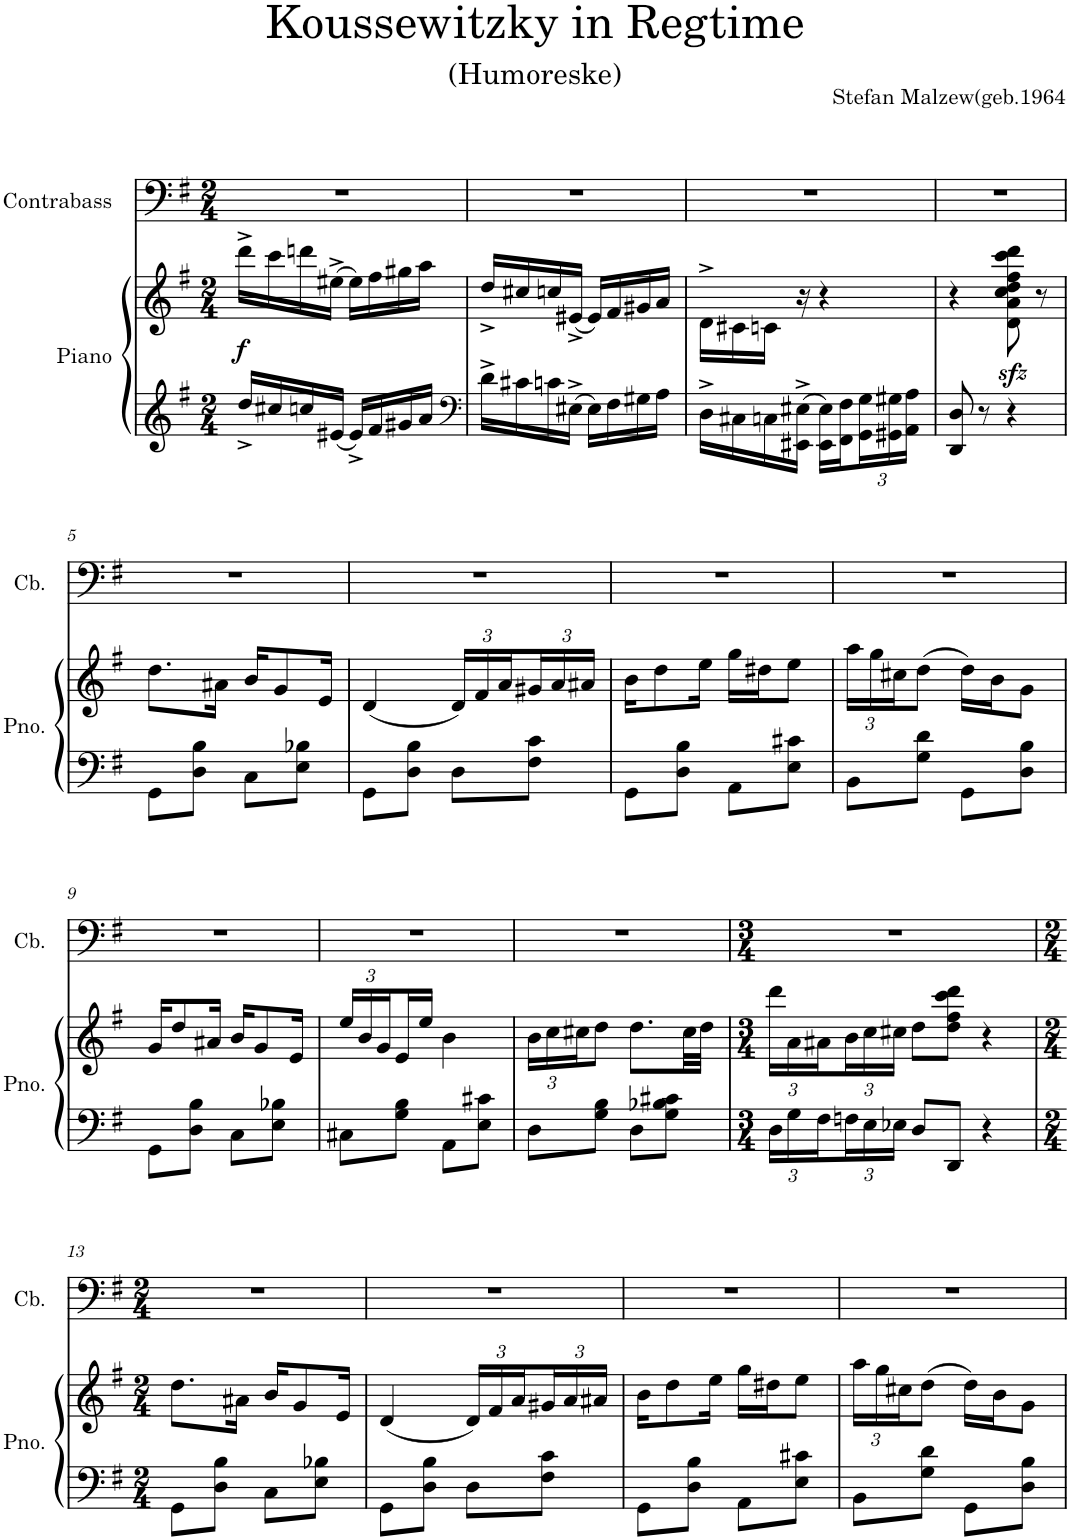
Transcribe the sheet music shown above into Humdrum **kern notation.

**kern	**kern	**dynam	**kern
*part2	*part2	*part2	*part1
*staff3	*staff2	*staff2/3	*staff1
*I"Piano	*	*	*I"Contrabass
*I'Pno.	*	*	*I'Cb.
*clefG2	*clefG2	*	*clefF4
*	*	*	*Trd7c12
*k[f#]	*k[f#]	*	*k[f#]
*M2/4	*M2/4	*	*M2/4
=1	=1	=1	=1
!	!	!LO:DY:b	!
16dd^/LL	16ddd^\LL	f	2r
16cc#X/	16ccc\	.	.
16ccn/	16dddn\	.	.
16e#X/JJ	(16ee#X^\JJ	.	.
16e#^/LL	16ee#\LL)	.	.
16f#/	16ff#\	.	.
16g#X/	16gg#X\	.	.
16a/JJ	16aa\JJ	.	.
=2	=2	=2	=2
*clefF4	*	*	*
16d^\LL	16dd^/LL	.	2r
16c#X\	16cc#X/	.	.
16cn\	16ccn/	.	.
16E#X^\JJ	(16e#X^/JJ	.	.
16E#\LL	16e#/LL)	.	.
16F#\	16f#/	.	.
16G#X\	16g#X/	.	.
16A\JJ	16a/JJ	.	.
=3	=3	=3	=3
16D^\LL	16d^\LL	.	2r
16C#X\	16c#X\	.	.
16Cn\	16cn\JJ	.	.
16EE#X\^ 16E#X\^JJ	16r	.	.
16EE#\ 16E#\LL	4r	.	.
16FF#\ 16F#\	.	.	.
*Xbrackettup	*	*	*
24GG\ 24G\	.	.	.
24GG#X\ 24G#X\	.	.	.
24AA\ 24A\JJ	.	.	.
=4	=4	=4	=4
8DD/ 8D/	4r	.	2r
8r	.	.	.
4r	8d\zz< 8a\zz< 8cc\zz< 8dd\zz< 8ff#\zz< 8ccc\zz< 8ddd\zz<	.	.
.	8r	.	.
!!LO:LB:g=z
=5	=5	=5	=5
8GG\L	8.dd\L	.	2r
8D\ 8B\J	.	.	.
.	16a#X\Jk	.	.
8C\L	16b/KL	.	.
.	8g/	.	.
8E\ 8B-X\J	.	.	.
.	16e/Jk	.	.
=6	=6	=6	=6
8GG\L	(4d/	.	2r
8D\ 8B\J	.	.	.
*	*Xbrackettup	*	*
8D\L	24d/LL)	.	.
.	24f#/	.	.
.	24a/	.	.
8F#\ 8c\J	24g#X/	.	.
.	24a/	.	.
.	24a#X/JJ	.	.
=7	=7	=7	=7
8GG\L	16b\KL	.	2r
.	8dd\	.	.
8D\ 8B\J	.	.	.
.	16ee\Jk	.	.
8AA\L	16gg\LL	.	.
.	16dd#X\J	.	.
8E\ 8c#X\J	8ee\J	.	.
=8	=8	=8	=8
8BB\L	24aa\LL	.	2r
.	24gg\	.	.
.	24cc#X\J	.	.
8G\ 8d\J	(8dd\J	.	.
8GG\L	16dd\LL)	.	.
.	16b\J	.	.
8D\ 8B\J	8g\J	.	.
!!LO:LB:g=z
=9	=9	=9	=9
8GG\L	16g/KL	.	2r
.	8dd/	.	.
8D\ 8B\J	.	.	.
.	16a#X/Jk	.	.
8C\L	16b/KL	.	.
.	8g/	.	.
8E\ 8B-X\J	.	.	.
.	16e/Jk	.	.
=10	=10	=10	=10
8C#X\L	24ee/LL	.	2r
.	24b/	.	.
.	24g/	.	.
8G\ 8B\J	16e/	.	.
.	16ee/JJ	.	.
8AA\L	4b\	.	.
8E\ 8c#X\J	.	.	.
=11	=11	=11	=11
8D\L	24b\LL	.	2r
.	24cc\	.	.
.	24cc#X\J	.	.
8G\ 8B\J	8dd\J	.	.
8D\L	8.dd\L	.	.
8G\ 8B-X\ 8c#X\J	.	.	.
.	32cc#\LL	.	.
.	32dd\JJJ	.	.
=12	=12	=12	=12
*M3/4	*M3/4	*	*M3/4
24D\LL	24ddd\LL	.	2.r
24G\	24a\	.	.
24F#\	24a#X\	.	.
24Fn\	24b\	.	.
24E\	24cc\	.	.
24E-X\JJ	24cc#X\JJ	.	.
8D/L	8dd\L	.	.
8DD/J	8dd\ 8ff#\ 8ccc\ 8ddd\J	.	.
4r	4r	.	.
!!LO:LB:g=z
=13	=13	=13	=13
*M2/4	*M2/4	*	*M2/4
8GG\L	8.dd\L	.	2r
8D\ 8B\J	.	.	.
.	16a#X\Jk	.	.
8C\L	16b/KL	.	.
.	8g/	.	.
8E\ 8B-X\J	.	.	.
.	16e/Jk	.	.
=14	=14	=14	=14
8GG\L	(4d/	.	2r
8D\ 8B\J	.	.	.
8D\L	24d/LL)	.	.
.	24f#/	.	.
.	24a/	.	.
8F#\ 8c\J	24g#X/	.	.
.	24a/	.	.
.	24a#X/JJ	.	.
=15	=15	=15	=15
8GG\L	16b\KL	.	2r
.	8dd\	.	.
8D\ 8B\J	.	.	.
.	16ee\Jk	.	.
8AA\L	16gg\LL	.	.
.	16dd#X\J	.	.
8E\ 8c#X\J	8ee\J	.	.
=16	=16	=16	=16
8BB\L	24aa\LL	.	2r
.	24gg\	.	.
.	24cc#X\J	.	.
8G\ 8d\J	(8dd\J	.	.
8GG\L	16dd\LL)	.	.
.	16b\J	.	.
8D\ 8B\J	8g\J	.	.
=	=	=	=
*-	*-	*-	*-
